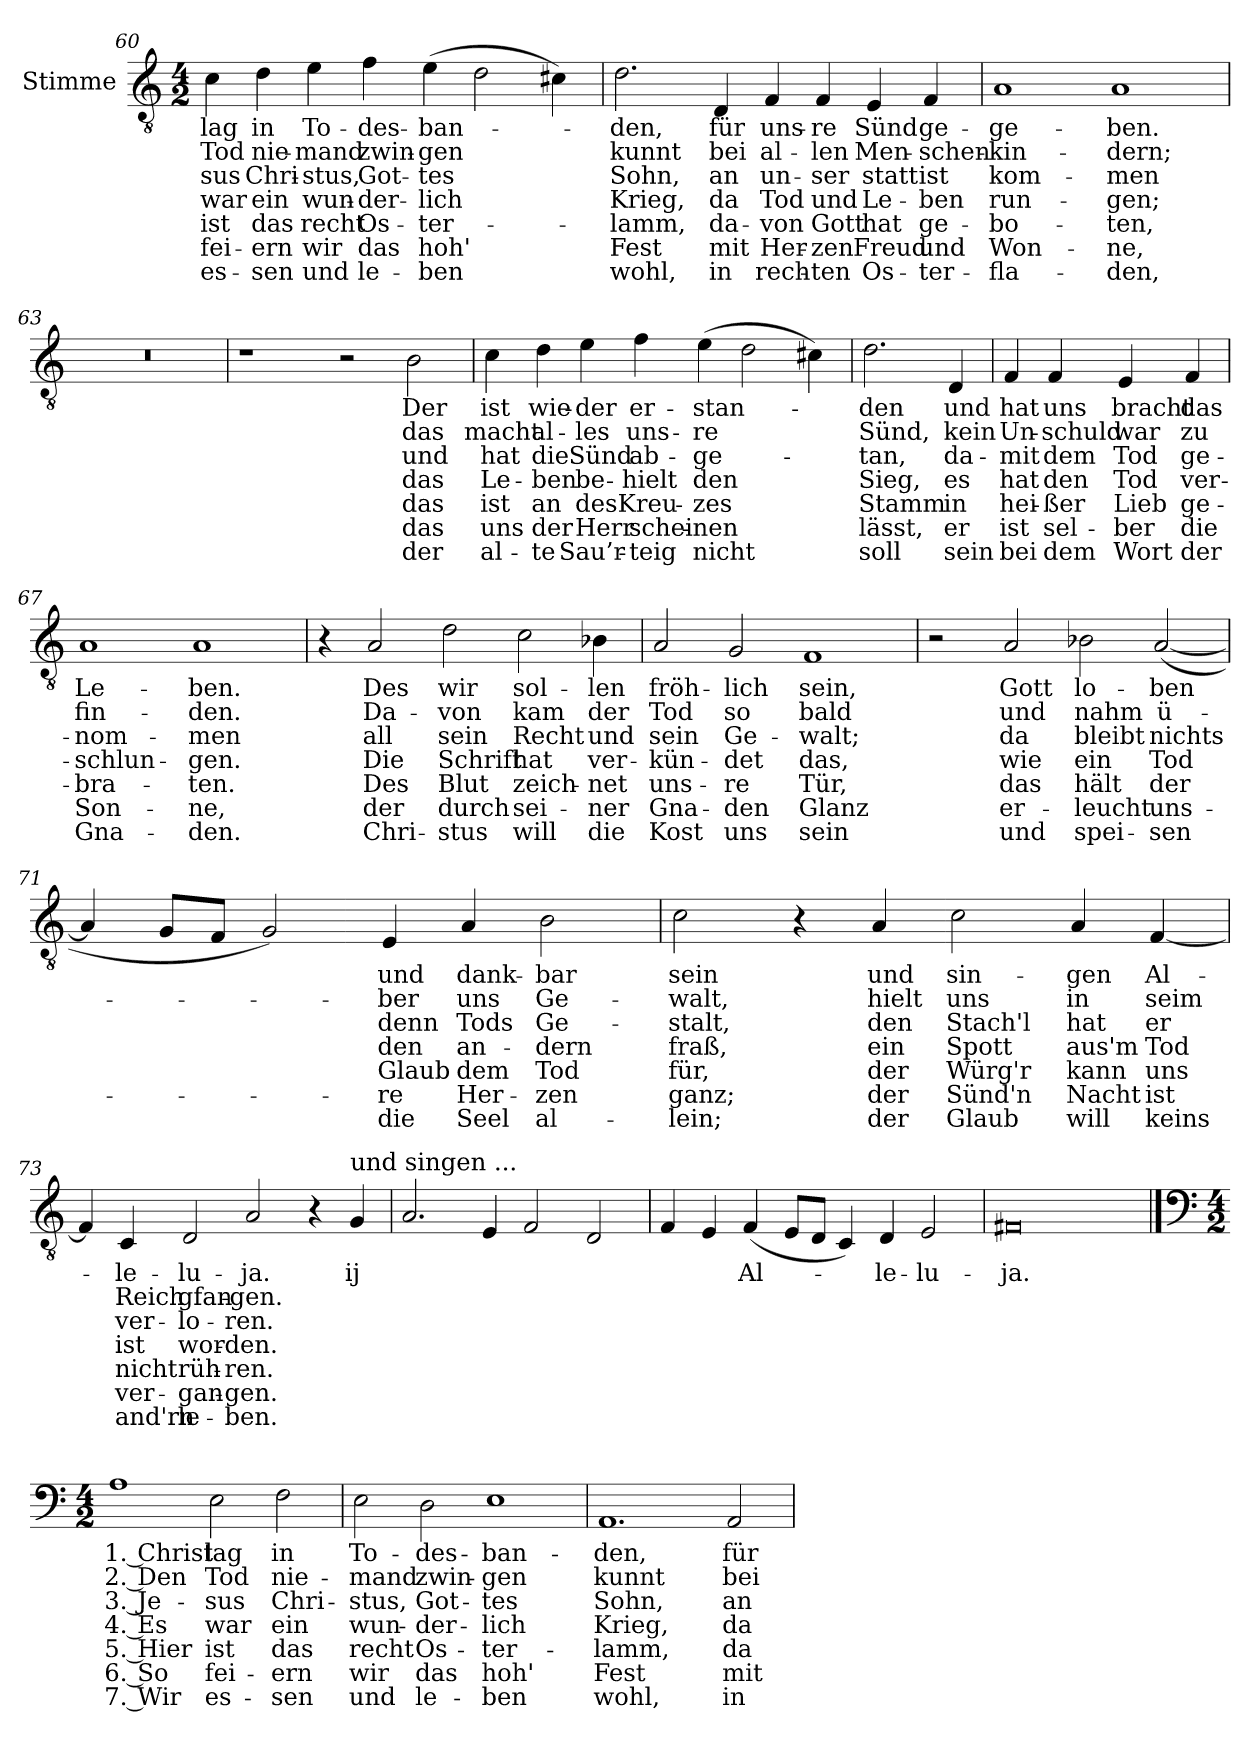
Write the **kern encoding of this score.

**kern	**text	**text	**text	**text	**text	**text	**text
*part1	*part1	*part1	*part1	*part1	*part1	*part1	*part1
*staff1	*staff1	*staff1	*staff1	*staff1	*staff1	*staff1	*staff1
*I"Stimme	*	*	*	*	*	*	*
*clefGv2	*	*	*	*	*	*	*
*k[]	*	*	*	*	*	*	*
*M4/2	*	*	*	*	*	*	*
=60	=60	=60	=60	=60	=60	=60	=60
!	!LO:LY:b	!LO:LY:b	!LO:LY:b	!LO:LY:b	!LO:LY:b	!LO:LY:b	!LO:LY:b
4c\	lag	Tod	-sus	war	ist	fei-	es-
!	!LO:LY:b	!LO:LY:b	!LO:LY:b	!LO:LY:b	!LO:LY:b	!LO:LY:b	!LO:LY:b
4d\	in	nie-	Chri-	ein	das	-ern	-sen
!	!LO:LY:b	!LO:LY:b	!LO:LY:b	!LO:LY:b	!LO:LY:b	!LO:LY:b	!LO:LY:b
4e\	To-	-mand	-stus,	wun-	recht	wir	und
!	!LO:LY:b	!LO:LY:b	!LO:LY:b	!LO:LY:b	!LO:LY:b	!LO:LY:b	!LO:LY:b
4f\	-des-	zwin-	Got-	-der-	Os-	das	le-
!	!LO:LY:b	!LO:LY:b	!LO:LY:b	!LO:LY:b	!LO:LY:b	!LO:LY:b	!LO:LY:b
(4e\	-ban-	gen	-tes	-lich	-ter-	hoh'	-ben
2d\	.	.	.	.	.	.	.
4c#X\)	.	.	.	.	.	.	.
=61	=61	=61	=61	=61	=61	=61	=61
!	!LO:LY:b	!LO:LY:b	!LO:LY:b	!LO:LY:b	!LO:LY:b	!LO:LY:b	!LO:LY:b
2.d\	-den,	kunnt	Sohn,	Krieg,	-lamm,	Fest	wohl,
!	!LO:LY:b	!LO:LY:b	!LO:LY:b	!LO:LY:b	!LO:LY:b	!LO:LY:b	!LO:LY:b
4D/	für	bei	an	da	da-	mit	in
!	!LO:LY:b	!LO:LY:b	!LO:LY:b	!LO:LY:b	!LO:LY:b	!LO:LY:b	!LO:LY:b
4F/	uns-	al-	un-	Tod	-von	Her-	rech-
!	!LO:LY:b	!LO:LY:b	!LO:LY:b	!LO:LY:b	!LO:LY:b	!LO:LY:b	!LO:LY:b
4F/	-re	-len	-ser	und	Gott	-zen	-ten
!	!LO:LY:b	!LO:LY:b	!LO:LY:b	!LO:LY:b	!LO:LY:b	!LO:LY:b	!LO:LY:b
4E/	Sünd	Men-	statt	Le-	hat	Freud	Os-
!	!LO:LY:b	!LO:LY:b	!LO:LY:b	!LO:LY:b	!LO:LY:b	!LO:LY:b	!LO:LY:b
4F/	ge-	-schen-	ist	-ben	ge-	und	-ter-
!!LO:LB:g=z
=62	=62	=62	=62	=62	=62	=62	=62
!	!LO:LY:b	!LO:LY:b	!LO:LY:b	!LO:LY:b	!LO:LY:b	!LO:LY:b	!LO:LY:b
1A	-ge-	-kin-	kom-	run-	-bo-	Won-	-fla-
!	!LO:LY:b	!LO:LY:b	!LO:LY:b	!LO:LY:b	!LO:LY:b	!LO:LY:b	!LO:LY:b
1A	-ben.	-dern;	-men	-gen;	-ten,	-ne,	-den,
=63	=63	=63	=63	=63	=63	=63	=63
0r	.	.	.	.	.	.	.
=64	=64	=64	=64	=64	=64	=64	=64
1r	.	.	.	.	.	.	.
2r	.	.	.	.	.	.	.
!	!LO:LY:b	!LO:LY:b	!LO:LY:b	!LO:LY:b	!LO:LY:b	!LO:LY:b	!LO:LY:b
2B\	Der	das	und	das	das	das	der
=65	=65	=65	=65	=65	=65	=65	=65
!	!LO:LY:b	!LO:LY:b	!LO:LY:b	!LO:LY:b	!LO:LY:b	!LO:LY:b	!LO:LY:b
4c\	ist	macht	hat	Le-	ist	uns	al-
!	!LO:LY:b	!LO:LY:b	!LO:LY:b	!LO:LY:b	!LO:LY:b	!LO:LY:b	!LO:LY:b
4d\	wie-	al-	die	-ben	an	der	-te
!	!LO:LY:b	!LO:LY:b	!LO:LY:b	!LO:LY:b	!LO:LY:b	!LO:LY:b	!LO:LY:b
4e\	-der	-les	Sünd	be-	des	Herr	Sau’r-
!	!LO:LY:b	!LO:LY:b	!LO:LY:b	!LO:LY:b	!LO:LY:b	!LO:LY:b	!LO:LY:b
4f\	er-	uns-	ab-	-hielt	Kreu-	schei-	-teig
!	!LO:LY:b	!LO:LY:b	!LO:LY:b	!LO:LY:b	!LO:LY:b	!LO:LY:b	!LO:LY:b
(4e\	-stan-	-re	-ge-	den	-zes	-nen	nicht
2d\	.	.	.	.	.	.	.
4c#X\)	.	.	.	.	.	.	.
=66	=66	=66	=66	=66	=66	=66	=66
!	!LO:LY:b	!LO:LY:b	!LO:LY:b	!LO:LY:b	!LO:LY:b	!LO:LY:b	!LO:LY:b
2.d\	-den	Sünd,	-tan,	Sieg,	Stamm	lässt,	soll
!	!LO:LY:b	!LO:LY:b	!LO:LY:b	!LO:LY:b	!LO:LY:b	!LO:LY:b	!LO:LY:b
4D/	und	kein	da-	es	in	er	sein
!!LO:LB:g=z
=66X5	=66X5	=66X5	=66X5	=66X5	=66X5	=66X5	=66X5
!	!LO:LY:b	!LO:LY:b	!LO:LY:b	!LO:LY:b	!LO:LY:b	!LO:LY:b	!LO:LY:b
4F/	hat	Un-	-mit	hat	hei-	ist	bei
!	!LO:LY:b	!LO:LY:b	!LO:LY:b	!LO:LY:b	!LO:LY:b	!LO:LY:b	!LO:LY:b
4F/	uns	-schuld	dem	den	-ßer	sel-	dem
!	!LO:LY:b	!LO:LY:b	!LO:LY:b	!LO:LY:b	!LO:LY:b	!LO:LY:b	!LO:LY:b
4E/	bracht	war	Tod	Tod	Lieb	-ber	Wort
!	!LO:LY:b	!LO:LY:b	!LO:LY:b	!LO:LY:b	!LO:LY:b	!LO:LY:b	!LO:LY:b
4F/	das	zu	ge-	ver-	ge-	die	der
=67	=67	=67	=67	=67	=67	=67	=67
!	!LO:LY:b	!LO:LY:b	!LO:LY:b	!LO:LY:b	!LO:LY:b	!LO:LY:b	!LO:LY:b
1A	Le-	fin-	-nom-	-schlun-	-bra-	Son-	Gna-
!	!LO:LY:b	!LO:LY:b	!LO:LY:b	!LO:LY:b	!LO:LY:b	!LO:LY:b	!LO:LY:b
1A	-ben.	-den.	-men	-gen.	-ten.	-ne,	-den.
=68	=68	=68	=68	=68	=68	=68	=68
4r	.	.	.	.	.	.	.
!	!LO:LY:b	!LO:LY:b	!LO:LY:b	!LO:LY:b	!LO:LY:b	!LO:LY:b	!LO:LY:b
2A/	Des	Da-	all	Die	Des	der	Chri-
!	!LO:LY:b	!LO:LY:b	!LO:LY:b	!LO:LY:b	!LO:LY:b	!LO:LY:b	!LO:LY:b
2d\	wir	-von	sein	Schrift	Blut	durch	-stus
!	!LO:LY:b	!LO:LY:b	!LO:LY:b	!LO:LY:b	!LO:LY:b	!LO:LY:b	!LO:LY:b
2c\	sol-	kam	Recht	hat	zeich-	sei-	will
!	!LO:LY:b	!LO:LY:b	!LO:LY:b	!LO:LY:b	!LO:LY:b	!LO:LY:b	!LO:LY:b
4B-X\	-len	der	und	ver-	-net	-ner	die
=69	=69	=69	=69	=69	=69	=69	=69
!	!LO:LY:b	!LO:LY:b	!LO:LY:b	!LO:LY:b	!LO:LY:b	!LO:LY:b	!LO:LY:b
2A/	fröh-	Tod	sein	-kün-	uns-	Gna-	Kost
!	!LO:LY:b	!LO:LY:b	!LO:LY:b	!LO:LY:b	!LO:LY:b	!LO:LY:b	!LO:LY:b
2G/	-lich	so	Ge-	-det	-re	-den	uns
!	!LO:LY:b	!LO:LY:b	!LO:LY:b	!LO:LY:b	!LO:LY:b	!LO:LY:b	!LO:LY:b
1F	sein,	bald	-walt;	das,	Tür,	Glanz	sein
!!LO:LB:g=z
=70	=70	=70	=70	=70	=70	=70	=70
2r	.	.	.	.	.	.	.
!	!LO:LY:b	!LO:LY:b	!LO:LY:b	!LO:LY:b	!LO:LY:b	!LO:LY:b	!LO:LY:b
2A/	Gott	und	da	wie	das	er-	und
!	!LO:LY:b	!LO:LY:b	!LO:LY:b	!LO:LY:b	!LO:LY:b	!LO:LY:b	!LO:LY:b
2B-X\	lo-	nahm	bleibt	ein	hält	-leucht	spei-
!	!LO:LY:b	!LO:LY:b	!LO:LY:b	!LO:LY:b	!LO:LY:b	!LO:LY:b	!LO:LY:b
([2A/	-ben	ü-	nichts	Tod	der	uns-	-sen
=71	=71	=71	=71	=71	=71	=71	=71
4A/]	.	.	.	.	.	.	.
8G/L	.	.	.	.	.	.	.
8F/J	.	.	.	.	.	.	.
2G/)	.	.	.	.	.	.	.
!	!LO:LY:b	!LO:LY:b	!LO:LY:b	!LO:LY:b	!LO:LY:b	!LO:LY:b	!LO:LY:b
4E/	und	-ber	denn	den	Glaub	-re	die
!	!LO:LY:b	!LO:LY:b	!LO:LY:b	!LO:LY:b	!LO:LY:b	!LO:LY:b	!LO:LY:b
4A/	dank-	uns	Tods	an-	dem	Her-	Seel
!	!LO:LY:b	!LO:LY:b	!LO:LY:b	!LO:LY:b	!LO:LY:b	!LO:LY:b	!LO:LY:b
2B\	-bar	Ge-	Ge-	-dern	Tod	-zen	al-
=72	=72	=72	=72	=72	=72	=72	=72
!	!LO:LY:b	!LO:LY:b	!LO:LY:b	!LO:LY:b	!LO:LY:b	!LO:LY:b	!LO:LY:b
2c\	sein	-walt,	-stalt,	fraß,	für,	ganz;	-lein;
4r	.	.	.	.	.	.	.
!	!LO:LY:b	!LO:LY:b	!LO:LY:b	!LO:LY:b	!LO:LY:b	!LO:LY:b	!LO:LY:b
4A/	und	hielt	den	ein	der	der	der
!	!LO:LY:b	!LO:LY:b	!LO:LY:b	!LO:LY:b	!LO:LY:b	!LO:LY:b	!LO:LY:b
2c\	sin-	uns	Stach'l	Spott	Würg'r	Sünd'n	Glaub
!	!LO:LY:b	!LO:LY:b	!LO:LY:b	!LO:LY:b	!LO:LY:b	!LO:LY:b	!LO:LY:b
4A/	-gen	in	hat	aus'm	kann	Nacht	will
!	!LO:LY:b	!LO:LY:b	!LO:LY:b	!LO:LY:b	!LO:LY:b	!LO:LY:b	!LO:LY:b
[4F/	Al-	seim	er	Tod	uns	ist	keins
!!LO:LB:g=z
=73	=73	=73	=73	=73	=73	=73	=73
4F/]	.	.	.	.	.	.	.
!	!LO:LY:b	!LO:LY:b	!LO:LY:b	!LO:LY:b	!LO:LY:b	!LO:LY:b	!LO:LY:b
4C/	-le-	Reich	ver-	ist	nicht	ver-	and'rn
!	!LO:LY:b	!LO:LY:b	!LO:LY:b	!LO:LY:b	!LO:LY:b	!LO:LY:b	!LO:LY:b
2D/	-lu-	gfan-	-lo-	wor-	rüh-	-gan-	le-
!	!LO:LY:b	!LO:LY:b	!LO:LY:b	!LO:LY:b	!LO:LY:b	!LO:LY:b	!LO:LY:b
2A/	-ja.	-gen.	-ren.	-den.	-ren.	-gen.	-ben.
4r	.	.	.	.	.	.	.
!LO:TX:a:t=und singen ...	!	!	!	!	!	!	!
!	!LO:LY:b	!	!	!	!	!	!
4G/	ij	.	.	.	.	.	.
=74	=74	=74	=74	=74	=74	=74	=74
2.A/	.	.	.	.	.	.	.
4E/	.	.	.	.	.	.	.
2F/	.	.	.	.	.	.	.
2D/	.	.	.	.	.	.	.
=75	=75	=75	=75	=75	=75	=75	=75
4F/	.	.	.	.	.	.	.
4E/	.	.	.	.	.	.	.
!	!LO:LY:b	!	!	!	!	!	!
(4F/	Al-	.	.	.	.	.	.
8E/L	.	.	.	.	.	.	.
8D/J	.	.	.	.	.	.	.
4C/)	.	.	.	.	.	.	.
!	!LO:LY:b	!	!	!	!	!	!
4D/	-le-	.	.	.	.	.	.
!	!LO:LY:b	!	!	!	!	!	!
2E/	-lu-	.	.	.	.	.	.
=76	=76	=76	=76	=76	=76	=76	=76
!	!LO:LY:b	!	!	!	!	!	!
0F#X	-ja.	.	.	.	.	.	.
!!LO:PB:g=z
==77	==77	==77	==77	==77	==77	==77	==77
*clefF4	*	*	*	*	*	*	*
*M4/2	*	*	*	*	*	*	*
!	!LO:LY:b	!LO:LY:b	!LO:LY:b	!LO:LY:b	!LO:LY:b	!LO:LY:b	!LO:LY:b
1A	1. Christ	2. Den	3. Je-	4. Es	5. Hier	6. So	7. Wir
!	!LO:LY:b	!LO:LY:b	!LO:LY:b	!LO:LY:b	!LO:LY:b	!LO:LY:b	!LO:LY:b
2E\	lag	Tod	-sus	war	ist	fei-	es-
!	!LO:LY:b	!LO:LY:b	!LO:LY:b	!LO:LY:b	!LO:LY:b	!LO:LY:b	!LO:LY:b
2F\	in	nie-	Chri-	ein	das	-ern	-sen
=78	=78	=78	=78	=78	=78	=78	=78
!	!LO:LY:b	!LO:LY:b	!LO:LY:b	!LO:LY:b	!LO:LY:b	!LO:LY:b	!LO:LY:b
2E\	To-	-mand	-stus,	wun-	recht	wir	und
!	!LO:LY:b	!LO:LY:b	!LO:LY:b	!LO:LY:b	!LO:LY:b	!LO:LY:b	!LO:LY:b
2D\	-des-	zwin-	Got-	-der-	Os-	das	le-
!	!LO:LY:b	!LO:LY:b	!LO:LY:b	!LO:LY:b	!LO:LY:b	!LO:LY:b	!LO:LY:b
1E	-ban-	-gen	-tes	-lich	-ter-	hoh'	-ben
=79	=79	=79	=79	=79	=79	=79	=79
!	!LO:LY:b	!LO:LY:b	!LO:LY:b	!LO:LY:b	!LO:LY:b	!LO:LY:b	!LO:LY:b
1.AA	-den,	kunnt	Sohn,	Krieg,	-lamm,	Fest	wohl,
!	!LO:LY:b	!LO:LY:b	!LO:LY:b	!LO:LY:b	!LO:LY:b	!LO:LY:b	!LO:LY:b
2AA/	für	bei	an	da	da-	mit	in
=	=	=	=	=	=	=	=
*-	*-	*-	*-	*-	*-	*-	*-
